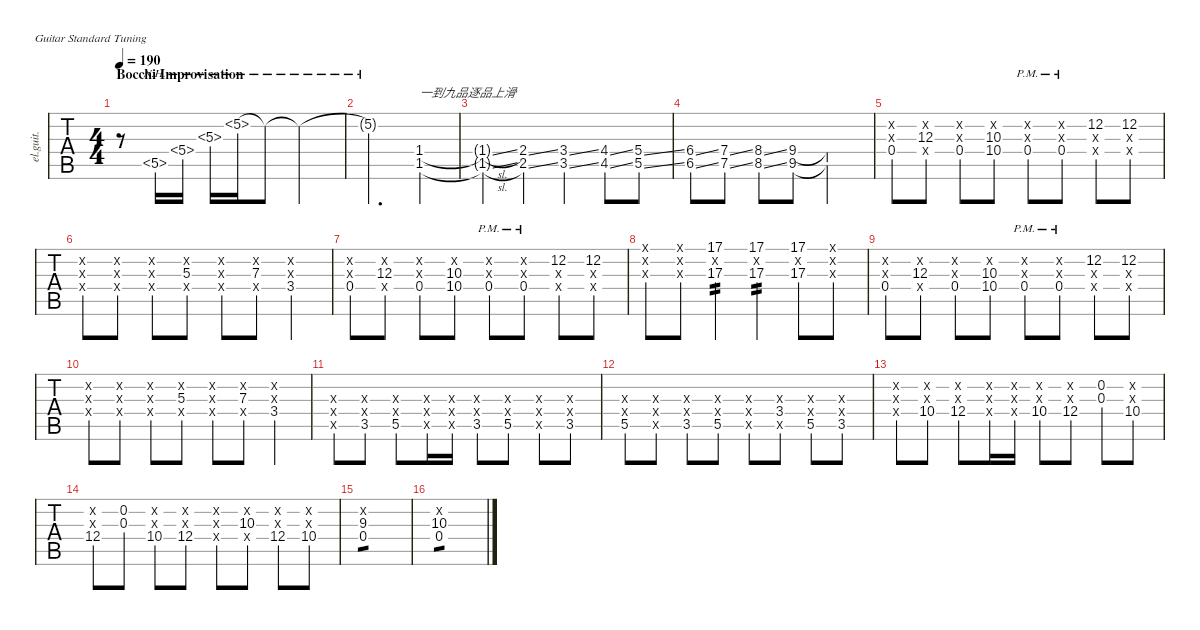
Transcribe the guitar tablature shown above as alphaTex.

\defaultSystemsLayout 4
\hideDynamics
\bracketExtendMode nobrackets
\track ("後藤ひとり" "el.guit.") {instrument electricguitarclean}
\staff {tabs}
\tuning (E4 B3 G3 D3 A2 E2)
\ts (4 4)
\section ("" "Bocchi Improvisation")
\tempo 190
\clef g2
\ks c
r.8{dy mf instrument electricguitarclean beam Down} 5.5{nh}.16{beam Down} 5.4{nh}.16{beam Down} 5.3{nh}.16{beam Down} 5.2{nh}.16{beam Down} 5.2{nh t}.8{beam Down} 5.2{nh t}.2{beam Down} |
5.2{nh t}.2{d beam Down} (1.4{acc #} 1.5{acc #}).4{txt "一到九品逐品上滑" beam Up} |
(1.4{sl t acc #} 1.5{sl t acc #}).4{beam Up} (2.4{ss} 2.5{ss}).4{beam Up} (3.4{ss} 3.5{ss}).4{beam Up} (4.5{ss acc #} 4.4{ss acc #}).8{beam Up} (5.5{ss} 5.4{ss}).8{beam Up} |
(6.4{ss acc #} 6.5{ss acc #}).8{beam Up} (7.4{ss} 7.5{ss}).8{beam Up} (8.5{ss} 8.4{ss acc #}).8{beam Up} (9.4 9.5{acc #}).8{beam Up} (9.4{t} 9.5{t acc #}).2{beam Up} |
(0.4 0.3{x} 0.2{x}).8{beam Down} (12.3 0.4{x} 0.2{x}).8{beam Down} (0.4 0.2{x} 0.3{x}).8{beam Up} (10.3 10.4 0.2{x}).8{beam Up} (0.4{pm} 0.2{x} 0.3{x}).8{beam Up} (0.4{pm} 0.2{x} 0.3{x}).8{beam Up} (12.2 0.3{x} 0.4{x}).8{beam Down} (12.2 0.3{x} 0.4{x}).8{beam Down} |
(0.3{x} 0.2{x} 0.4{x}).8{beam Up} (0.2{x} 0.3{x} 0.4{x}).8{beam Up} (0.3{x} 0.2{x} 0.4{x}).8{beam Up} (5.3 0.4{x} 0.2{x}).8{beam Up} (0.4{x} 0.3{x} 0.2{x}).8{beam Up} (7.3 0.4{x} 0.2{x}).8{beam Up} (3.4 0.3{x} 0.2{x}).4{beam Up} |
(0.4 0.3{x} 0.2{x}).8{beam Down} (12.3 0.4{x} 0.2{x}).8{beam Down} (0.4 0.2{x} 0.3{x}).8{beam Up} (10.3 10.4 0.2{x}).8{beam Up} (0.4{pm} 0.2{x} 0.3{x}).8{beam Up} (0.4{pm} 0.2{x} 0.3{x}).8{beam Up} (12.2 0.3{x} 0.4{x}).8{beam Down} (12.2 0.3{x} 0.4{x}).8{beam Down} |
(0.2{x} 0.3{x} 0.1{x}).8{beam Down} (0.2{x} 0.3{x} 0.1{x}).8{beam Down} (17.3 17.2{x} 17.1).4{tp 2 beam Down} (17.3 17.2{x} 17.1).4{tp 2 beam Down} (17.3 17.2{x} 17.1).8{beam Down} (0.1{x} 0.2{x} 0.3{x}).8{beam Down} |
(0.4 0.3{x} 0.2{x}).8{beam Down} (12.3 0.4{x} 0.2{x}).8{beam Down} (0.4 0.2{x} 0.3{x}).8{beam Up} (10.3 10.4 0.2{x}).8{beam Up} (0.4{pm} 0.2{x} 0.3{x}).8{beam Up} (0.4{pm} 0.2{x} 0.3{x}).8{beam Up} (12.2 0.3{x} 0.4{x}).8{beam Down} (12.2 0.3{x} 0.4{x}).8{beam Down} |
(0.3{x} 0.2{x} 0.4{x}).8{beam Up} (0.2{x} 0.3{x} 0.4{x}).8{beam Up} (0.3{x} 0.2{x} 0.4{x}).8{beam Up} (5.3 0.4{x} 0.2{x}).8{beam Up} (0.4{x} 0.3{x} 0.2{x}).8{beam Up} (7.3 0.4{x} 0.2{x}).8{beam Up} (3.4 0.3{x} 0.2{x}).4{beam Up} |
(0.5{x} 0.4{x} 0.3{x}).8{beam Up} (3.5 0.4{x} 0.3{x}).8{beam Up} (5.5 0.4{x} 0.3{x}).8{beam Up} (0.5{x} 0.4{x} 0.3{x}).16{beam Up} (0.5{x} 0.4{x} 0.3{x}).16{beam Up} (3.5 0.4{x} 0.3{x}).8{beam Up} (5.5 0.4{x} 0.3{x}).8{beam Up} (0.5{x} 0.4{x} 0.3{x}).8{beam Up} (3.5 0.4{x} 0.3{x}).8{beam Up} |
(5.5 0.4{x} 0.3{x}).8{beam Up} (0.5{x} 0.4{x} 0.3{x}).8{beam Up} (3.5 0.4{x} 0.3{x}).8{beam Up} (5.5 0.4{x} 0.3{x}).8{beam Up} (0.5{x} 0.4{x} 0.3{x}).8{beam Up} (3.4 0.5{x} 0.3{x}).8{beam Up} (5.5 0.4{x} 0.3{x}).8{beam Up} (3.5 0.3{x} 0.4{x}).8{beam Up} |
(0.4{x} 0.3{x} 0.2{x}).8{beam Up} (10.4 0.3{x} 0.2{x}).8{beam Up} (12.4 0.2{x} 0.3{x}).8{beam Up} (0.4{x} 0.3{x} 0.2{x}).16{beam Up} (0.4{x} 0.3{x} 0.2{x}).16{beam Up} (10.4 0.3{x} 0.2{x}).8{beam Down} (12.4 0.2{x} 0.3{x}).8{beam Down} (0.3 0.2).8{beam Up} (10.4 0.3{x} 0.2{x}).8{beam Up} |
(12.4 0.2{x} 0.3{x}).8{beam Up} (0.3 0.2).8{beam Up} (10.4 0.3{x} 0.2{x}).8{beam Down} (12.4 0.2{x} 0.3{x}).8{beam Down} (0.4{x} 0.3{x} 0.2{x}).8{beam Up} (10.3 0.2{x} 0.4{x}).8{beam Up} (12.4 0.2{x} 0.3{x}).8{beam Down} (0.2{x} 10.4 0.3{x}).8{beam Down} |
(0.4 9.3 0.2{x}).1{tp 1 beam Up} |
(10.3 0.4 0.2{x}).1{tp 1 beam Up}
